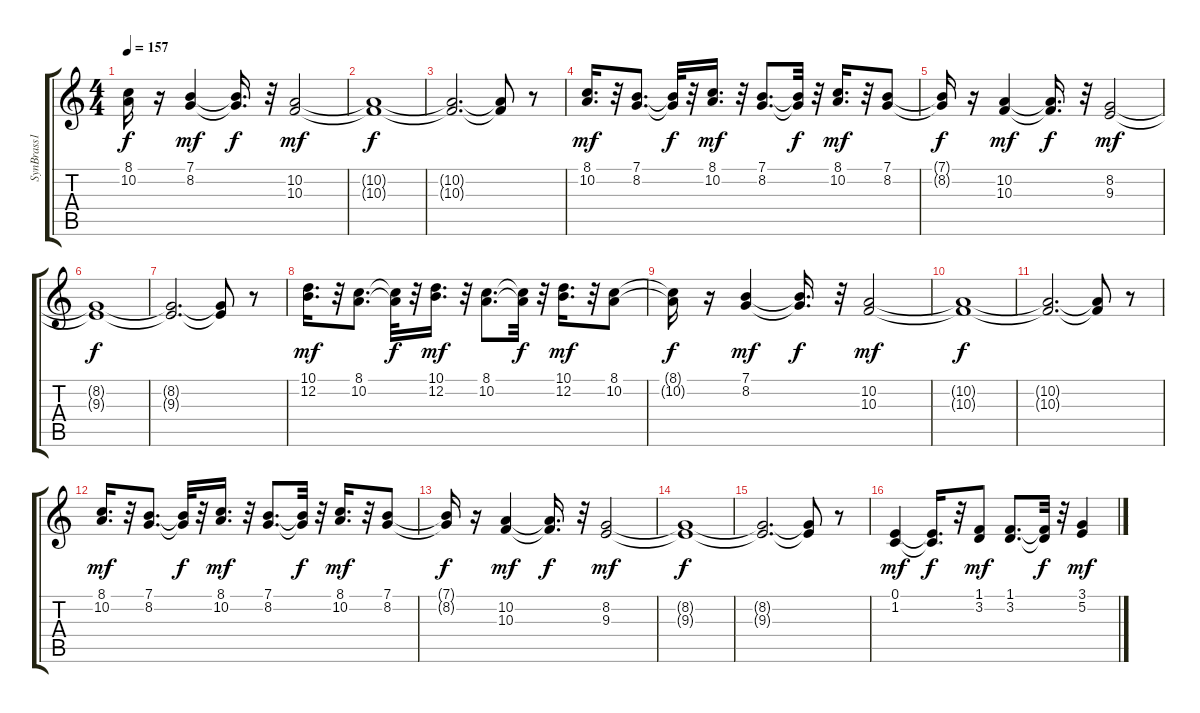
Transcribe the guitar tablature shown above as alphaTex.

\track ("SynBrass1           " "SynBrass1 ") {instrument synthbrass1}
\staff {score tabs}
\tuning (E4 B3 G3 D3 A2 E2) {hide}
\ts (4 4)
\tempo 157
\clef g2
\ks c
(8.1{t} 10.2{t}).16{dy f} r.16 (7.1 8.2).4{dy mf} (7.1{t} 8.2{t}).16{d dy f} r.32 (10.2 10.3).2{dy mf} |
(10.2{t} 10.3{t}).1{dy f} |
(10.2{t} 10.3{t}).2{d} (10.2{t} 10.3{t}).8 r.8 |
(8.1 10.2).16{d dy mf} r.32 (7.1 8.2).8{d} (7.1{t} 8.2{t}).32{dy f} r.32 (8.1 10.2).16{d dy mf} r.32 (7.1 8.2).8{d} (7.1{t} 8.2{t}).32{dy f} r.32 (8.1 10.2).16{d dy mf} r.32 (7.1 8.2).8 |
(7.1{t} 8.2{t}).16{dy f} r.16 (10.2 10.3).4{dy mf} (10.2{t} 10.3{t}).16{d dy f} r.32 (8.2 9.3).2{dy mf} |
(8.2{t} 9.3{t}).1{dy f} |
(8.2{t} 9.3{t}).2{d} (8.2{t} 9.3{t}).8 r.8 |
(10.1 12.2).16{d dy mf} r.32 (8.1 10.2).8{d} (8.1{t} 10.2{t}).32{dy f} r.32 (10.1 12.2).16{d dy mf} r.32 (8.1 10.2).8{d} (8.1{t} 10.2{t}).32{dy f} r.32 (10.1 12.2).16{d dy mf} r.32 (8.1 10.2).8 |
(8.1{t} 10.2{t}).16{dy f} r.16 (7.1 8.2).4{dy mf} (7.1{t} 8.2{t}).16{d dy f} r.32 (10.2 10.3).2{dy mf} |
(10.2{t} 10.3{t}).1{dy f} |
(10.2{t} 10.3{t}).2{d} (10.2{t} 10.3{t}).8 r.8 |
(8.1 10.2).16{d dy mf} r.32 (7.1 8.2).8{d} (7.1{t} 8.2{t}).32{dy f} r.32 (8.1 10.2).16{d dy mf} r.32 (7.1 8.2).8{d} (7.1{t} 8.2{t}).32{dy f} r.32 (8.1 10.2).16{d dy mf} r.32 (7.1 8.2).8 |
(7.1{t} 8.2{t}).16{dy f} r.16 (10.2 10.3).4{dy mf} (10.2{t} 10.3{t}).16{d dy f} r.32 (8.2 9.3).2{dy mf} |
(8.2{t} 9.3{t}).1{dy f} |
(8.2{t} 9.3{t}).2{d} (8.2{t} 9.3{t}).8 r.8 |
(0.1 1.2).4{dy mf} (0.1{t} 1.2{t}).16{d dy f} r.32 (1.1 3.2).8{dy mf} (1.1 3.2).8{d} (1.1{t} 3.2{t}).32{dy f} r.32 (3.1 5.2).4{dy mf}
